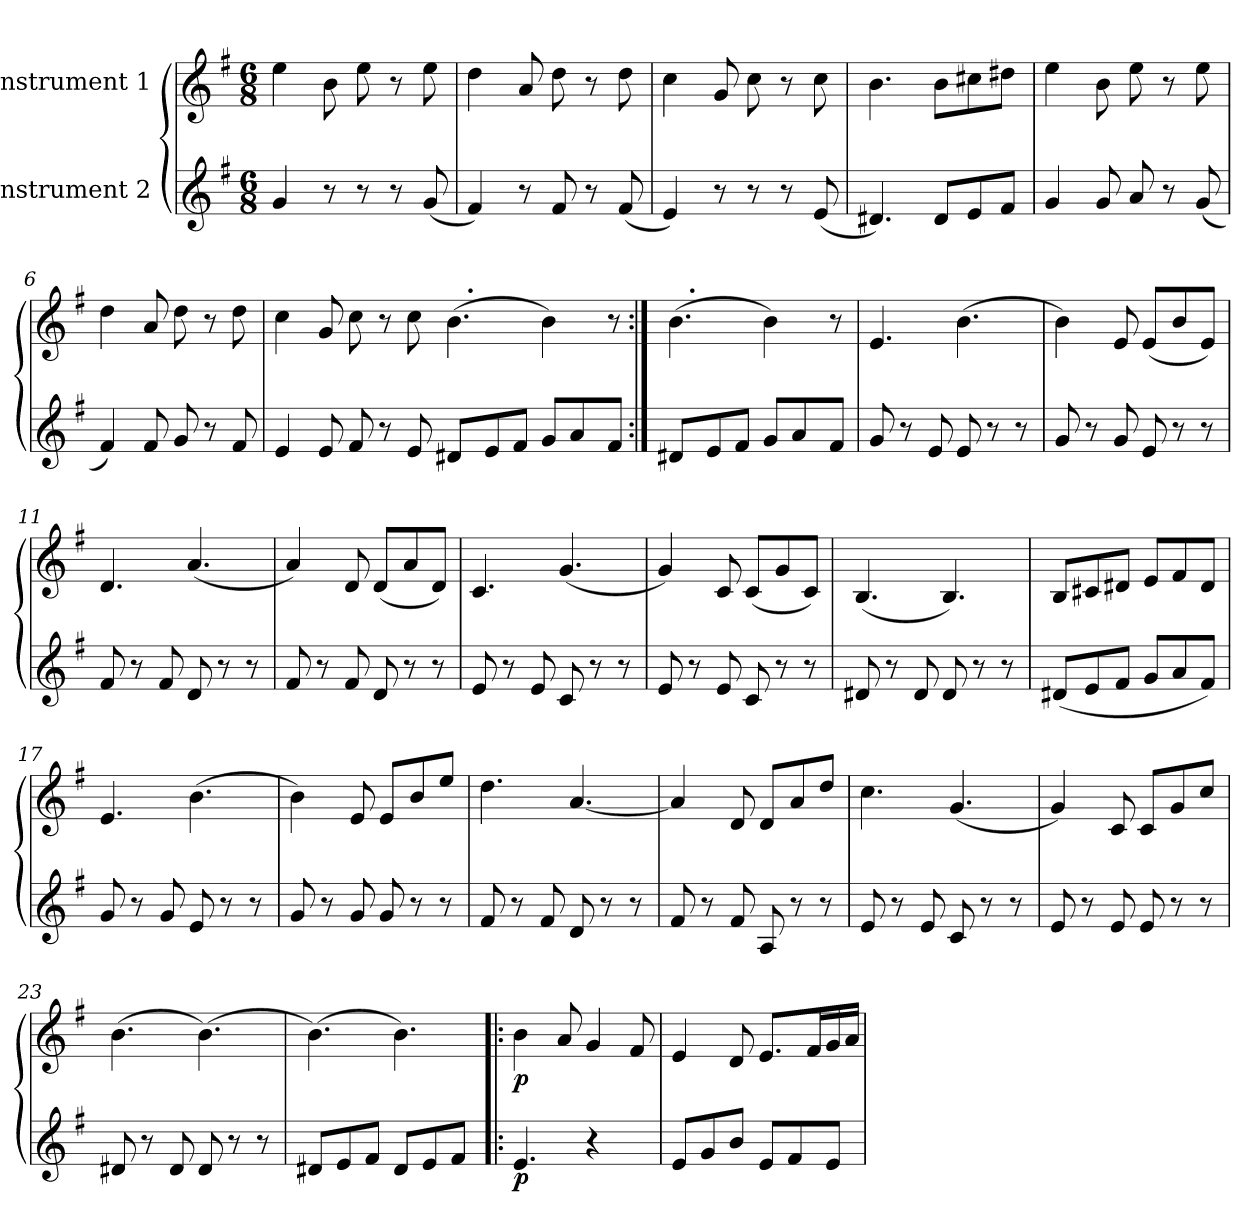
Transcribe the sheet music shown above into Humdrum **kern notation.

**kern	**dynam	**kern	**dynam
*part2	*part2	*part1	*part1
*staff2	*staff2	*staff1	*staff1
*I"Instrument 2	*	*I"Instrument 1	*
*clefG2	*	*clefG2	*
*k[f#]	*	*k[f#]	*
*G:	*	*G:	*
*M6/8	*	*M6/8	*
*MM210	*	*MM210	*
=1	=1	=1	=1
!	!LO:DY:b	!	!
!	!LO:DY:n=1:a	!	!
4g/	mf mf	4ee\	.
8r	.	8b\	.
8r	.	8ee\	.
8r	.	8r	.
(<8g/	.	8ee\	.
=2	=2	=2	=2
4f#/)	.	4dd\	.
8r	.	8a/	.
8f#/	.	8dd\	.
8r	.	8r	.
(<8f#/	.	8dd\	.
=3	=3	=3	=3
4e/)	.	4cc\	.
8r	.	8g/	.
8r	.	8cc\	.
8r	.	8r	.
(<8e/	.	8cc\	.
=4	=4	=4	=4
4.d#X/)	.	4.b\	.
8d#/L	.	8b\L	.
8e/	.	8cc#X\	.
8f#/J	.	8dd#X\J	.
=5	=5	=5	=5
4g/	.	4ee\	.
8g/	.	8b\	.
8a/	.	8ee\	.
8r	.	8r	.
(<8g/	.	8ee\	.
=6	=6	=6	=6
4f#/)	.	4dd\	.
8f#/	.	8a/	.
8g/	.	8dd\	.
8r	.	8r	.
8f#/	.	8dd\	.
!!LO:LB:g=z
=7	=7	=7	=7
*	*	*^	*
4e/	.	4cc\	2ryy	.
8e/	.	8g/	.	.
8f#/	.	8cc\	.	.
8r	.	8r	4ryy	.
8e/	.	8cc\	.	.
8d#X/L	.	(>4.b\	16ryy	.
!	!	!	!LO:TX:a:B:t=.	!
.	.	.	2ryy	.
8e/	.	.	.	.
8f#/J	.	.	.	.
8g/L	.	4b\)	.	.
8a/	.	.	.	.
.	.	.	8.ryy	.
8f#/J	.	8r	.	.
=8:|!	=8:|!	=8:|!	=8:|!	=8:|!
8d#X/L	.	(>4.b\	16ryy	.
!	!	!	!LO:TX:a:B:t=.	!
.	.	.	2ryy	.
8e/	.	.	.	.
8f#/J	.	.	.	.
8g/L	.	4b\)	.	.
8a/	.	.	.	.
.	.	.	8.ryy	.
8f#/J	.	8r	.	.
*	*	*v	*v	*
=9	=9	=9	=9
8g/	.	4.e/	.
8r	.	.	.
8e/	.	.	.
8e/	.	(>4.b\	.
8r	.	.	.
8r	.	.	.
=10	=10	=10	=10
8g/	.	4b\)	.
8r	.	.	.
8g/	.	8e/	.
8e/	.	(<8e/L	.
8r	.	8b/	.
8r	.	8e/J)	.
=11	=11	=11	=11
8f#/	.	4.d/	.
8r	.	.	.
8f#/	.	.	.
8d/	.	(<4.a/	.
8r	.	.	.
8r	.	.	.
=12	=12	=12	=12
8f#/	.	4a/)	.
8r	.	.	.
8f#/	.	8d/	.
8d/	.	(<8d/L	.
8r	.	8a/	.
8r	.	8d/J)	.
!!LO:LB:g=z
=13	=13	=13	=13
8e/	.	4.c/	.
8r	.	.	.
8e/	.	.	.
8c/	.	(<4.g/	.
8r	.	.	.
8r	.	.	.
=14	=14	=14	=14
8e/	.	4g/)	.
8r	.	.	.
8e/	.	8c/	.
8c/	.	(<8c/L	.
8r	.	8g/	.
8r	.	8c/J)	.
=15	=15	=15	=15
8d#X/	.	(<4.B/	.
8r	.	.	.
8d#/	.	.	.
8d#/	.	4.B/)	.
8r	.	.	.
8r	.	.	.
=16	=16	=16	=16
(<8d#X/L	.	8B/L	.
8e/	.	8c#X/	.
8f#/J	.	8d#X/J	.
8g/L	.	8e/L	.
8a/	.	8f#/	.
8f#/J)	.	8d#/J	.
=17	=17	=17	=17
8g/	.	4.e/	.
8r	.	.	.
8g/	.	.	.
8e/	.	(>4.b\	.
8r	.	.	.
8r	.	.	.
=18	=18	=18	=18
8g/	.	4b\)	.
8r	.	.	.
8g/	.	8e/	.
8g/	.	8e/L	.
8r	.	8b/	.
8r	.	8ee/J	.
=19	=19	=19	=19
8f#/	.	4.dd\	.
8r	.	.	.
8f#/	.	.	.
8d/	.	[4.a/	.
8r	.	.	.
8r	.	.	.
!!LO:LB:g=z
=20	=20	=20	=20
8f#/	.	4a/]	.
8r	.	.	.
8f#/	.	8d/	.
8A/	.	8d/L	.
8r	.	8a/	.
8r	.	8dd/J	.
=21	=21	=21	=21
8e/	.	4.cc\	.
8r	.	.	.
8e/	.	.	.
8c/	.	(<4.g/	.
8r	.	.	.
8r	.	.	.
=22	=22	=22	=22
8e/	.	4g/)	.
8r	.	.	.
8e/	.	8c/	.
8e/	.	8c/L	.
8r	.	8g/	.
8r	.	8cc/J	.
=23	=23	=23	=23
8d#X/	.	(>4.b\	.
8r	.	.	.
8d#/	.	.	.
8d#/	.	(>4.b\)	.
8r	.	.	.
8r	.	.	.
=24	=24	=24	=24
8d#X/L	.	(>4.b\)	.
8e/	.	.	.
8f#/J	.	.	.
8d#/L	.	4.b\)	.
8e/	.	.	.
8f#/J	.	.	.
=25!|:	=25!|:	=25!|:	=25!|:
!	!LO:DY:b	!	!LO:DY:b
4.e/	p	4b\	p
.	.	8a/	.
4r	.	4g/	.
8ryy	.	8f#/	.
!!LO:LB:g=z
=26	=26	=26	=26
8e/L	.	4e/	.
8g/	.	.	.
8b/J	.	8d/	.
8e/L	.	8.e/L	.
8f#/	.	.	.
.	.	16f#/L	.
8e/J	.	16g/	.
.	.	16a/JJ	.
=	=	=	=
*-	*-	*-	*-
